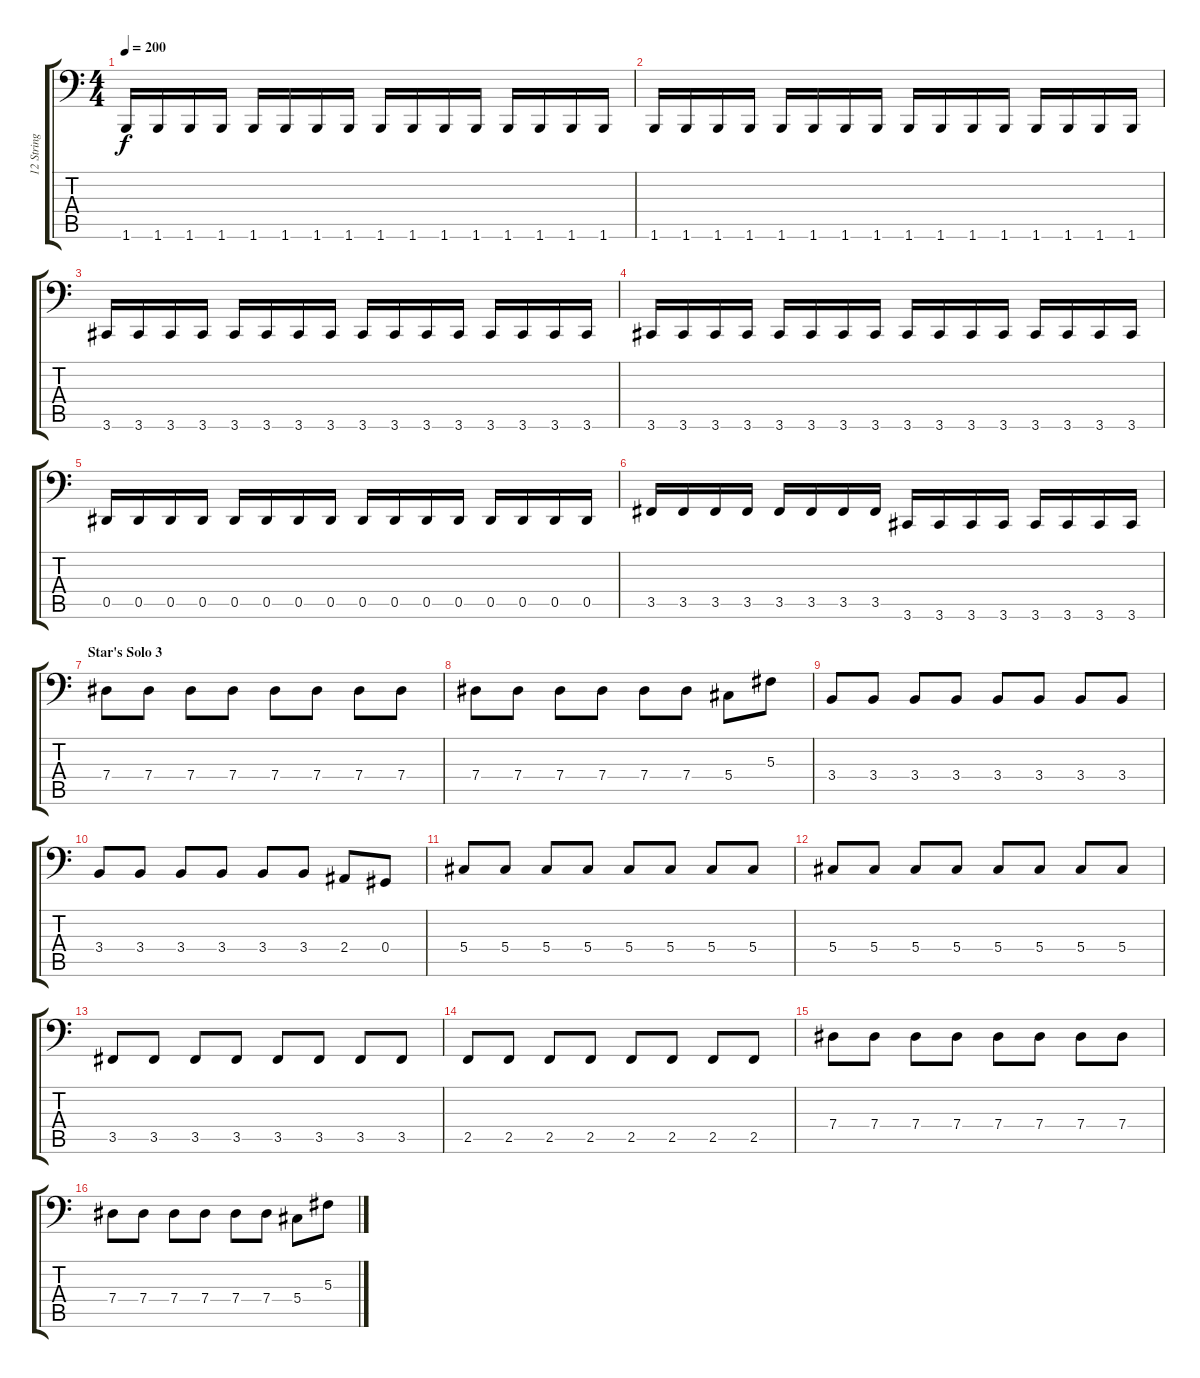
\track ("12 String Bass" "12 String ") {instrument electricbassfinger}
\staff {score tabs}
\tuning (Bb2 Gb2 Db2 Ab1 Eb1 Bb0) {hide}
\ts (4 4)
\tempo 200
\clef f4
\ks c
1.6.16{dy f} 1.6.16 1.6.16 1.6.16 1.6.16 1.6.16 1.6.16 1.6.16 1.6.16 1.6.16 1.6.16 1.6.16 1.6.16 1.6.16 1.6.16 1.6.16 |
1.6.16 1.6.16 1.6.16 1.6.16 1.6.16 1.6.16 1.6.16 1.6.16 1.6.16 1.6.16 1.6.16 1.6.16 1.6.16 1.6.16 1.6.16 1.6.16 |
3.6.16 3.6.16 3.6.16 3.6.16 3.6.16 3.6.16 3.6.16 3.6.16 3.6.16 3.6.16 3.6.16 3.6.16 3.6.16 3.6.16 3.6.16 3.6.16 |
3.6.16 3.6.16 3.6.16 3.6.16 3.6.16 3.6.16 3.6.16 3.6.16 3.6.16 3.6.16 3.6.16 3.6.16 3.6.16 3.6.16 3.6.16 3.6.16 |
0.5.16 0.5.16 0.5.16 0.5.16 0.5.16 0.5.16 0.5.16 0.5.16 0.5.16 0.5.16 0.5.16 0.5.16 0.5.16 0.5.16 0.5.16 0.5.16 |
3.5.16 3.5.16 3.5.16 3.5.16 3.5.16 3.5.16 3.5.16 3.5.16 3.6.16 3.6.16 3.6.16 3.6.16 3.6.16 3.6.16 3.6.16 3.6.16 |
\section ("" "Star's Solo 3")
7.4.8 7.4.8 7.4.8 7.4.8 7.4.8 7.4.8 7.4.8 7.4.8 |
7.4.8 7.4.8 7.4.8 7.4.8 7.4.8 7.4.8 5.4.8 5.3.8 |
3.4.8 3.4.8 3.4.8 3.4.8 3.4.8 3.4.8 3.4.8 3.4.8 |
3.4.8 3.4.8 3.4.8 3.4.8 3.4.8 3.4.8 2.4.8 0.4.8 |
5.4.8 5.4.8 5.4.8 5.4.8 5.4.8 5.4.8 5.4.8 5.4.8 |
5.4.8 5.4.8 5.4.8 5.4.8 5.4.8 5.4.8 5.4.8 5.4.8 |
3.5.8 3.5.8 3.5.8 3.5.8 3.5.8 3.5.8 3.5.8 3.5.8 |
2.5.8 2.5.8 2.5.8 2.5.8 2.5.8 2.5.8 2.5.8 2.5.8 |
7.4.8 7.4.8 7.4.8 7.4.8 7.4.8 7.4.8 7.4.8 7.4.8 |
7.4.8 7.4.8 7.4.8 7.4.8 7.4.8 7.4.8 5.4.8 5.3.8
